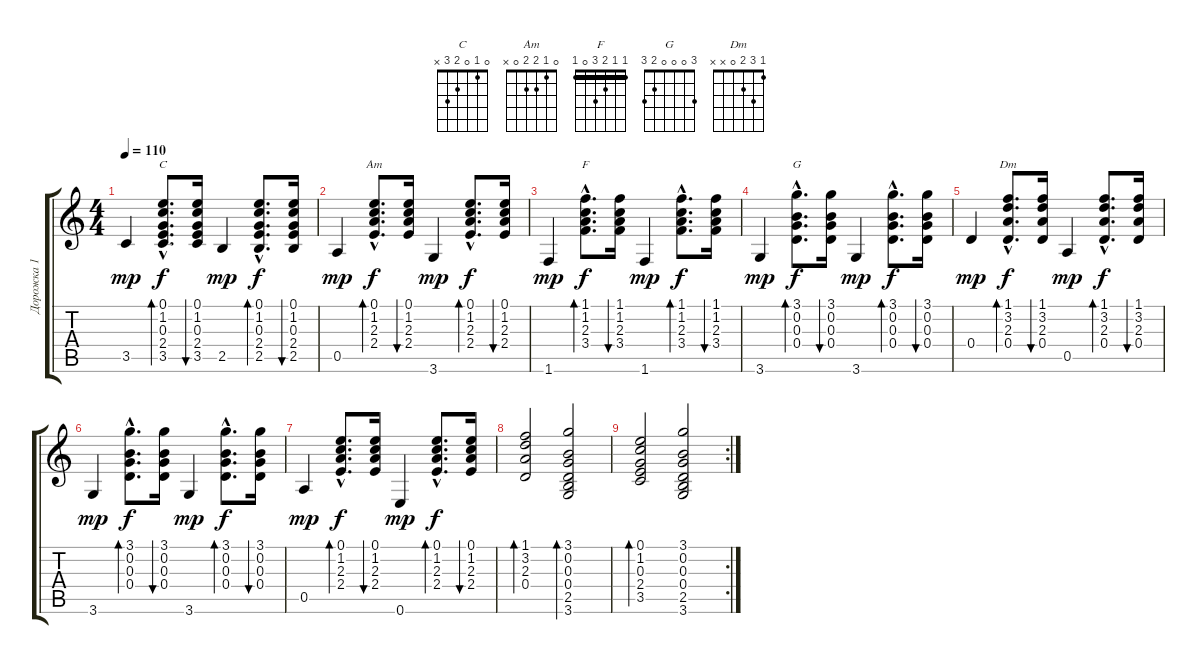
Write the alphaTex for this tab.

\track ("Дорожка 1" "Дорожка 1") {instrument acousticguitarsteel}
\staff {score tabs}
\tuning (E4 B3 G3 D3 A2 E2) {hide}
\chord ("C" 0 1 0 2 3 x)
\chord ("Am" 0 1 2 2 0 x)
\chord ("F" 1 1 2 3 0 1) {barre 1}
\chord ("G" 3 0 0 0 2 3)
\chord ("Dm" 1 3 2 0 x x)
\ts (4 4)
\tempo 110
\clef g2
\ks c
3.5.4{dy mp} (0.1{hac} 1.2{hac} 0.3{hac} 2.4{hac} 3.5{hac}).8{d bd 120 ch "C" dy f} (0.1 1.2 0.3 2.4 3.5).16{bu 120} 2.5.4{dy mp} (0.1{hac} 1.2{hac} 0.3{hac} 2.4{hac} 2.5{hac}).8{d bd 120 dy f} (0.1 1.2 0.3 2.4 2.5).16{bu 120} |
0.5.4{dy mp} (0.1{hac} 1.2{hac} 2.3{hac} 2.4{hac}).8{d bd 120 ch "Am" dy f} (0.1 1.2 2.3 2.4).16{bu 120} 3.6.4{dy mp} (0.1{hac} 1.2{hac} 2.3{hac} 2.4{hac}).8{d bd 120 dy f} (0.1 1.2 2.3 2.4).16{bu 120} |
1.6.4{dy mp} (1.1{hac} 1.2{hac} 2.3{hac} 3.4{hac}).8{d bd 120 ch "F" dy f} (1.1 1.2 2.3 3.4).16{bu 120} 1.6.4{dy mp} (1.1{hac} 1.2{hac} 2.3{hac} 3.4{hac}).8{d bd 120 dy f} (1.1 1.2 2.3 3.4).16{bu 120} |
3.6.4{dy mp} (3.1{hac} 0.2{hac} 0.3{hac} 0.4{hac}).8{d bd 120 ch "G" dy f} (3.1 0.2 0.3 0.4).16{bu 120} 3.6.4{dy mp} (3.1{hac} 0.2{hac} 0.3{hac} 0.4{hac}).8{d bd 120 dy f} (3.1 0.2 0.3 0.4).16{bu 120} |
0.4.4{dy mp} (1.1{hac} 3.2{hac} 2.3{hac} 0.4{hac}).8{d bd 120 ch "Dm" dy f} (1.1 3.2 2.3 0.4).16{bu 120} 0.5.4{dy mp} (1.1{hac} 3.2{hac} 2.3{hac} 0.4{hac}).8{d bd 120 dy f} (1.1 3.2 2.3 0.4).16{bu 120} |
3.6.4{dy mp} (3.1{hac} 0.2{hac} 0.3{hac} 0.4{hac}).8{d bd 120 dy f} (3.1 0.2 0.3 0.4).16{bu 120} 3.6.4{dy mp} (3.1{hac} 0.2{hac} 0.3{hac} 0.4{hac}).8{d bd 120 dy f} (3.1 0.2 0.3 0.4).16{bu 120} |
0.5.4{dy mp} (0.1{hac} 1.2{hac} 2.3{hac} 2.4{hac}).8{d bd 120 dy f} (0.1 1.2 2.3 2.4).16{bu 120} 0.6.4{dy mp} (0.1{hac} 1.2{hac} 2.3{hac} 2.4{hac}).8{d bd 120 dy f} (0.1 1.2 2.3 2.4).16{bu 120} |
(1.1 3.2 2.3 0.4).2{bd 120} (3.1 0.2 0.3 0.4 2.5 3.6).2{bd 120} |
\rc 2
(0.1 1.2 0.3 2.4 3.5).2{bd 120} (3.1 0.2 0.3 0.4 2.5 3.6).2
